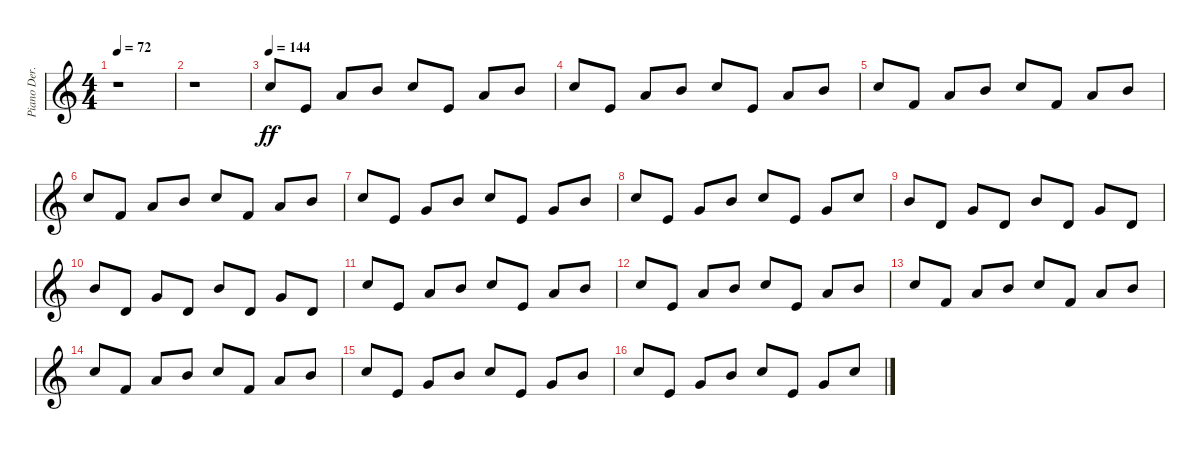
\track ("Piano Der." "Piano Der.") {instrument acousticgrandpiano}
\staff {score}
\tuning (E4 B3 G3 D3 A2 E2) {hide}
\ts (4 4)
\tempo 72
\clef g2
\ks aminor
r.1{dy ff} |
r.1 |
\tempo 144
13.2.8 14.4.8 14.3.8 12.2.8 13.2.8 14.4.8 14.3.8 12.2.8 |
13.2.8 14.4.8 14.3.8 12.2.8 13.2.8 14.4.8 14.3.8 12.2.8 |
13.2.8 15.4.8 14.3.8 12.2.8 13.2.8 15.4.8 14.3.8 12.2.8 |
13.2.8 15.4.8 14.3.8 12.2.8 13.2.8 15.4.8 14.3.8 12.2.8 |
13.2.8 14.4.8 12.3.8 12.2.8 13.2.8 14.4.8 12.3.8 12.2.8 |
13.2.8 14.4.8 12.3.8 12.2.8 13.2.8 14.4.8 12.3.8 13.2.8 |
12.2.8 12.4.8 12.3.8 12.4.8 12.2.8 12.4.8 12.3.8 12.4.8 |
12.2.8 12.4.8 12.3.8 12.4.8 12.2.8 12.4.8 12.3.8 12.4.8 |
13.2.8 14.4.8 14.3.8 12.2.8 13.2.8 14.4.8 14.3.8 12.2.8 |
13.2.8 14.4.8 14.3.8 12.2.8 13.2.8 14.4.8 14.3.8 12.2.8 |
13.2.8 15.4.8 14.3.8 12.2.8 13.2.8 15.4.8 14.3.8 12.2.8 |
13.2.8 15.4.8 14.3.8 12.2.8 13.2.8 15.4.8 14.3.8 12.2.8 |
13.2.8 14.4.8 12.3.8 12.2.8 13.2.8 14.4.8 12.3.8 12.2.8 |
13.2.8 14.4.8 12.3.8 12.2.8 13.2.8 14.4.8 12.3.8 13.2.8
